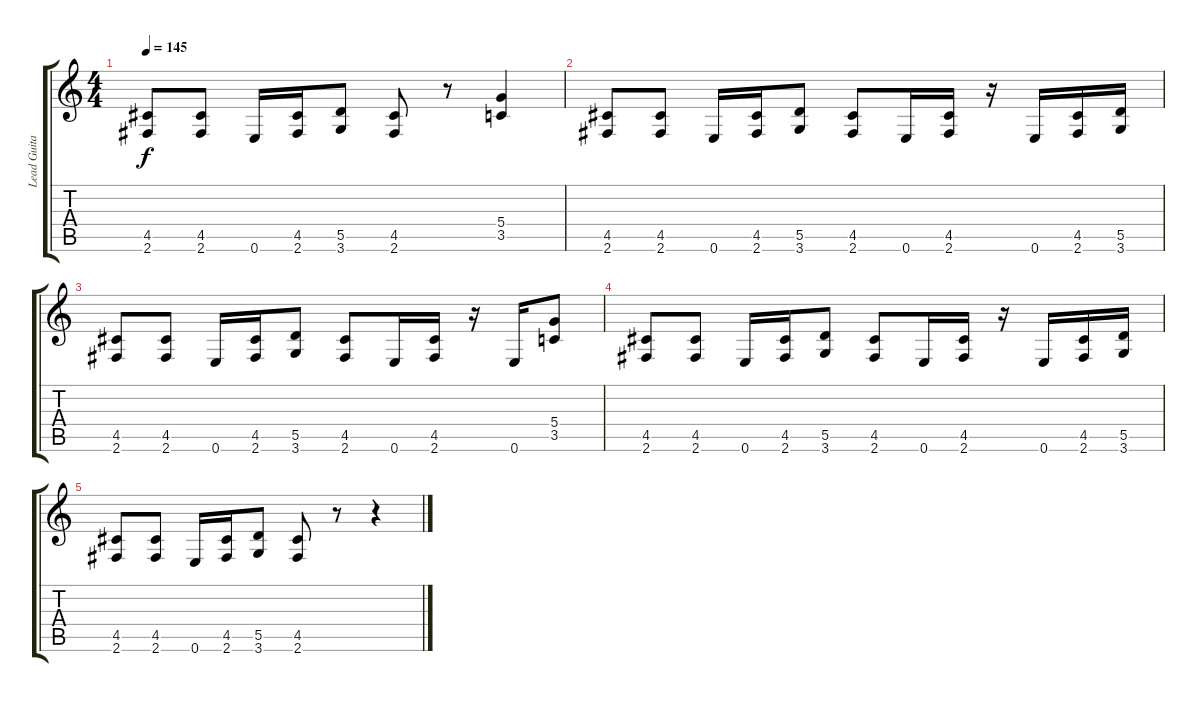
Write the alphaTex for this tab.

\track ("Lead Guitar (Marty Friedman)" "Lead Guita") {instrument distortionguitar}
\staff {score tabs}
\tuning (E4 B3 G3 D3 A2 E2) {hide}
\ts (4 4)
\tempo 145
\clef g2
\ks c
(4.5 2.6).8{dy f} (4.5 2.6).8 0.6.16 (4.5 2.6).16 (5.5 3.6).8 (4.5 2.6).8 r.8 (5.4 3.5).4 |
(4.5 2.6).8 (4.5 2.6).8 0.6.16 (4.5 2.6).16 (5.5 3.6).8 (4.5 2.6).8 0.6.16 (4.5 2.6).16 r.16 0.6.16 (4.5 2.6).16 (5.5 3.6).16 |
(4.5 2.6).8 (4.5 2.6).8 0.6.16 (4.5 2.6).16 (5.5 3.6).8 (4.5 2.6).8 0.6.16 (4.5 2.6).16 r.16 0.6.16 (5.4 3.5).8 |
(4.5 2.6).8 (4.5 2.6).8 0.6.16 (4.5 2.6).16 (5.5 3.6).8 (4.5 2.6).8 0.6.16 (4.5 2.6).16 r.16 0.6.16 (4.5 2.6).16 (5.5 3.6).16 |
(4.5 2.6).8 (4.5 2.6).8 0.6.16 (4.5 2.6).16 (5.5 3.6).8 (4.5 2.6).8 r.8 r.4
